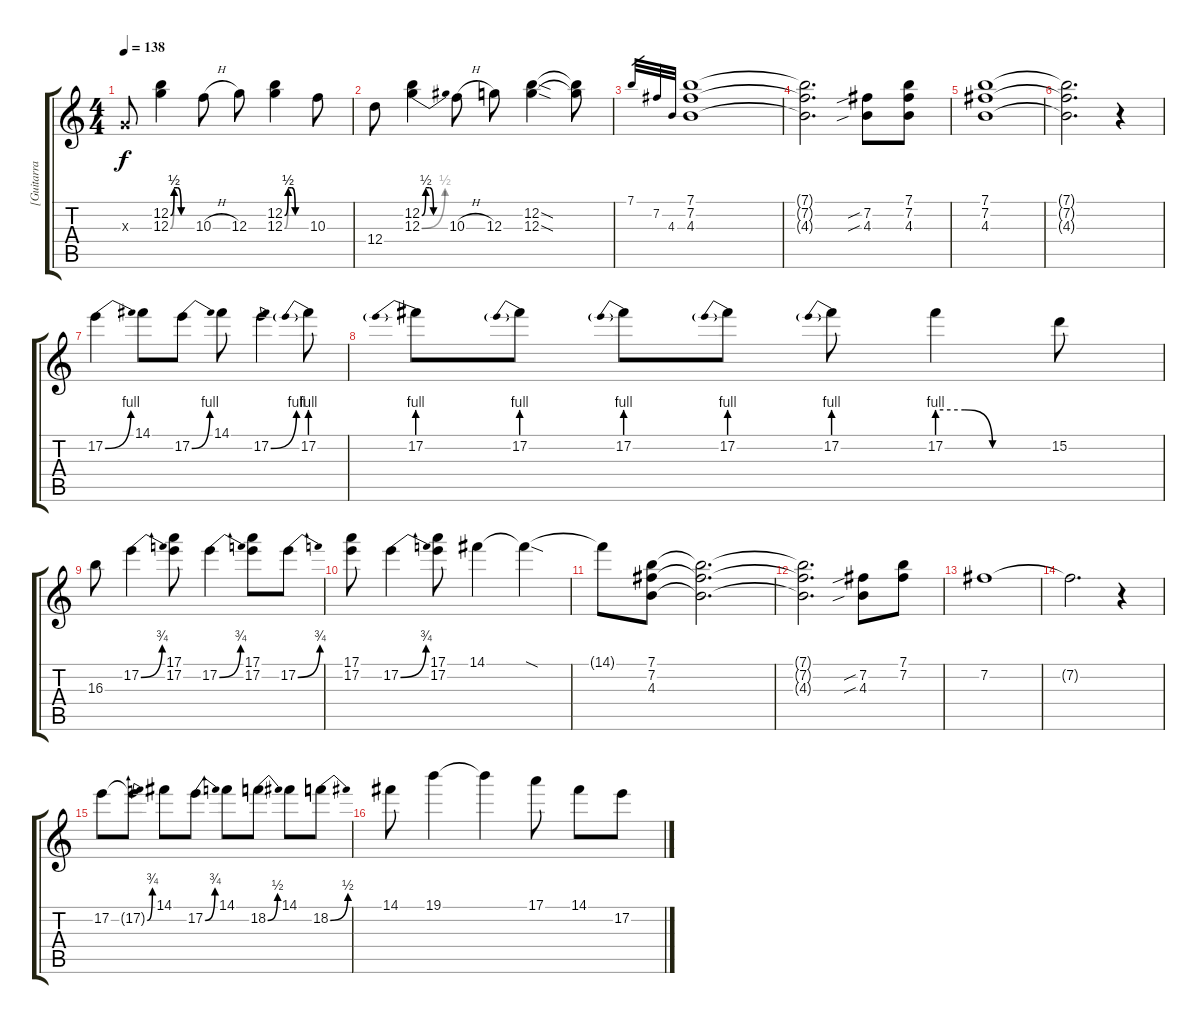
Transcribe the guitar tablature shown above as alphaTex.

\track ("[Guitarra 1] Joe Perry" "[Guitarra ") {instrument overdrivenguitar}
\staff {score tabs}
\tuning (E4 B3 G3 D3 A2 E2) {hide}
\ts (4 4)
\tempo 138
\clef g2
\ks c
0.3{x}.8{dy f} (12.2{be (custom 0 0 10 2 20 2 30 0 60 0)} 12.3{be (custom 0 0 10 2 20 2 30 0 60 0)}).4 10.3{h}.8 12.3.8 (12.2{be (custom 0 0 10 2 20 2 30 0 60 0)} 12.3{be (custom 0 0 10 2 20 2 30 0 60 0)}).4 10.3.8 |
12.4.8 (12.2{be (custom 0 0 10 2 20 2 30 0 60 0)} 12.3{be (bend 0 0 60 2)}).4 10.3{h}.8 12.3.8 (12.2{sod} 12.3{sod}).4 (12.2{t} 12.3{t}).8 |
7.1.32{gr} 7.2.32{gr} 4.3.32{gr} (7.1 7.2 4.3).1 |
(7.1{t} 7.2{t} 4.3{t}).2{d} (7.2{sib} 4.3{sib}).8 (7.1 7.2 4.3).8 |
(7.1 7.2 4.3).1 |
(7.1{t} 7.2{t} 4.3{t}).2{d} r.4 |
17.2{be (bend 0 0 60 4)}.4 14.1.8 17.2{be (bend 0 0 60 4)}.8 14.1.8 17.2{be (bend 0 0 60 4)}.4 17.2{be (prebend 0 4 60 4)}.8 |
17.2{be (prebend 0 4 60 4)}.8 17.2{be (prebend 0 4 60 4)}.8 17.2{be (prebend 0 4 60 4)}.8 17.2{be (prebend 0 4 60 4)}.8 17.2{be (prebend 0 4 60 4)}.8 17.2{be (custom 0 4 15 4 30 0 60 0)}.4 15.2.8 |
16.3.8 17.2{be (bend 0 0 60 3)}.4 (17.1 17.2).8 17.2{be (bend 0 0 60 3)}.4 (17.1 17.2).8 17.2{be (bend 0 0 60 3)}.8 |
(17.1 17.2).8 17.2{be (bend 0 0 60 3)}.4 (17.1 17.2).8 14.1.4 14.1{sod t}.4 |
14.1{t}.8 (7.1 7.2 4.3).8 (7.1{t} 7.2{t} 4.3{t}).2{d} |
(7.1{t} 7.2{t} 4.3{t}).2{d} (7.2{sib} 4.3{sib}).8 (7.1 7.2).8 |
7.2.1 |
7.2{t}.2{d} r.4 |
17.2.8 17.2{be (bend 0 0 60 3) t}.8 14.1.8 17.2{be (bend 0 0 60 3)}.8 14.1.8 18.2{be (bend 0 0 60 2)}.8 14.1.8 18.2{be (bend 0 0 60 2)}.8 |
14.1.8 19.1.4 19.1{t}.4 17.1.8 14.1.8 17.2.8
